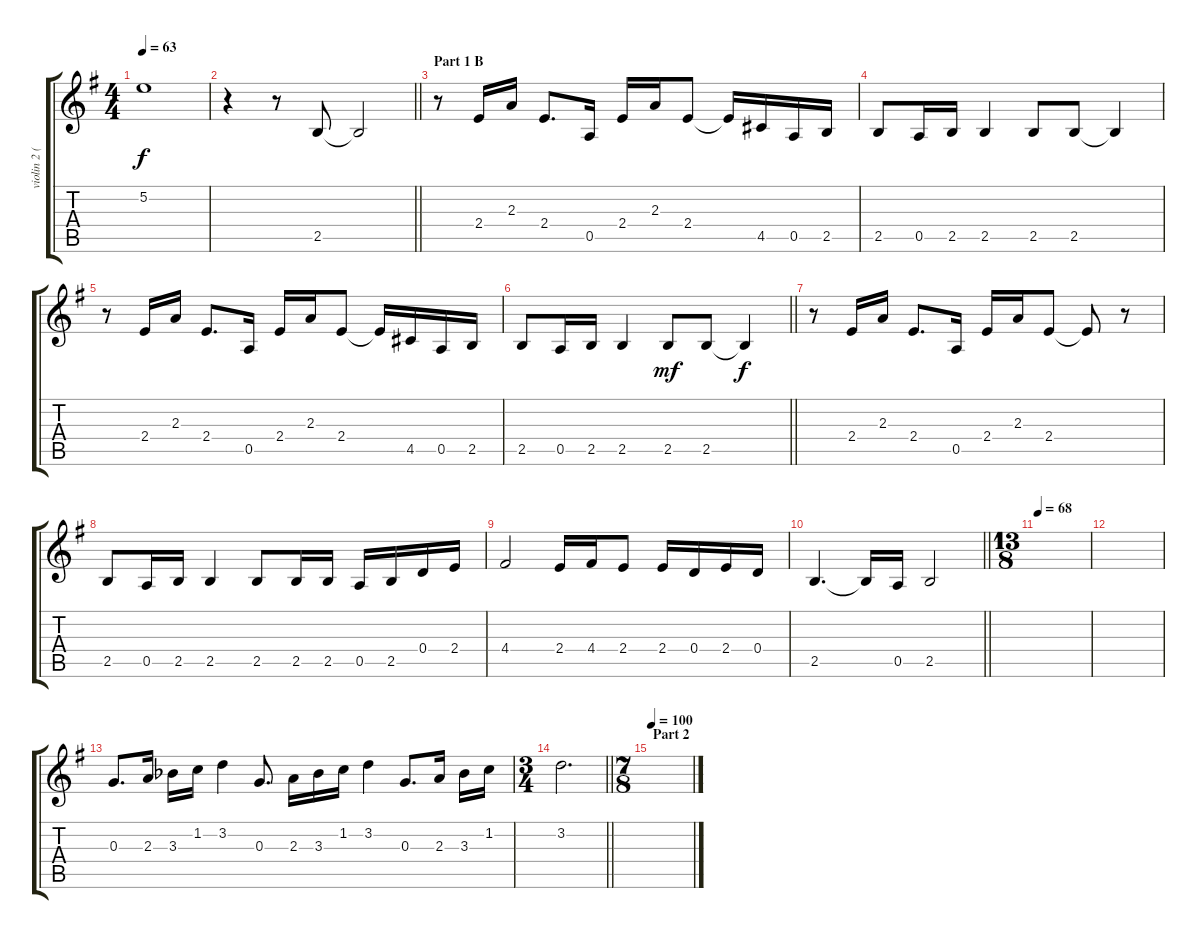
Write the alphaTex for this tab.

\track ("violin 2 (+12)" "violin 2 (") {instrument violin}
\staff {score tabs}
\tuning (E5 B4 G4 D4 A3 E3) {hide}
\ts (4 4)
\tempo 63
\clef g2
\ks g
5.2.1{dy f} |
\barLineRight lightlight
r.4 r.8 2.5.8 2.5{t}.2 |
\section ("" "Part 1 B")
r.8 2.4.16 2.3.16 2.4.8{d} 0.5.16 2.4.16 2.3.16 2.4.8 2.4{t}.16 4.5.16 0.5.16 2.5.16 |
2.5.8 0.5.16 2.5.16 2.5.4 2.5.8 2.5.8 2.5{t}.4 |
r.8 2.4.16 2.3.16 2.4.8{d} 0.5.16 2.4.16 2.3.16 2.4.8 2.4{t}.16 4.5.16 0.5.16 2.5.16 |
\barLineRight lightlight
2.5.8 0.5.16 2.5.16 2.5.4 2.5.8{dy mf} 2.5.8 2.5{t}.4{dy f} |
r.8 2.4.16 2.3.16 2.4.8{d} 0.5.16 2.4.16 2.3.16 2.4.8 2.4{t}.8 r.8 |
2.5.8 0.5.16 2.5.16 2.5.4 2.5.8 2.5.16 2.5.16 0.5.16 2.5.16 0.4.16 2.4.16 |
4.4.2 2.4.16 4.4.16 2.4.8 2.4.16 0.4.16 2.4.16 0.4.16 |
\barLineRight lightlight
2.5.4{d} 2.5{t}.16 0.5.16 2.5.2 |
\ts (13 8)
\tempo 68
|
|
0.3.8{d} 2.3.16 3.3{acc b}.16 1.2.16 3.2.4 0.3.8{d} 2.3.16 3.3{acc b}.16 1.2.16 3.2.4 0.3.8{d} 2.3.16 3.3{acc b}.16 1.2.16 |
\ts (3 4)
\barLineRight lightlight
3.2.2{d} |
\ts (7 8)
\section ("" "Part 2")
\tempo 100
